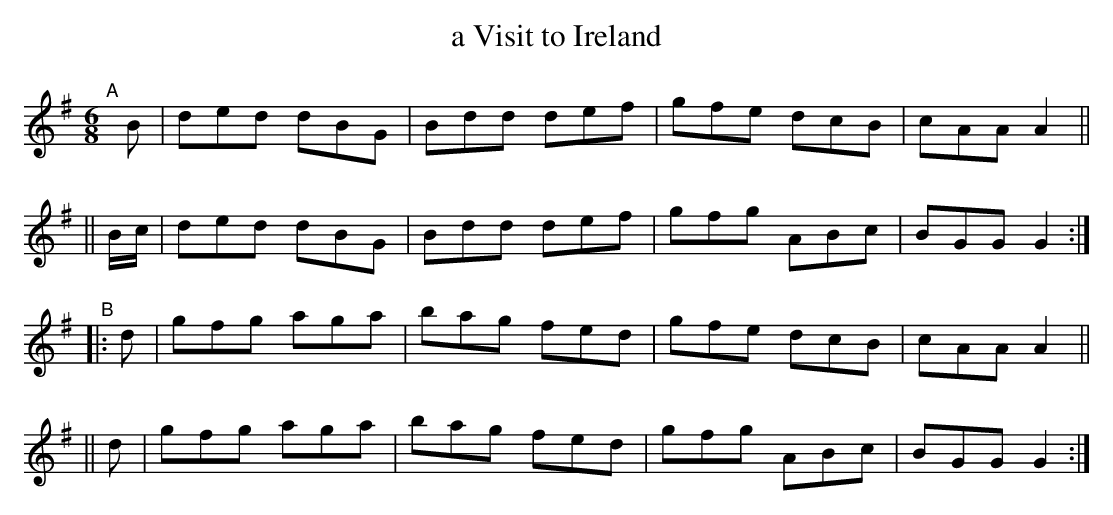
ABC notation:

X:1
T: a Visit to Ireland
M: 6/8
L: 1/8
K: G
"^A"\
[|]  B  | ded dBG | Bdd def | gfe dcB | cAA A2 ||
|| B/c/ | ded dBG | Bdd def | gfg ABc | BGG G2 :|
"^B"\
|: d | gfg aga | bag fed | gfe dcB | cAA A2 ||
|| d | gfg aga | bag fed | gfg ABc | BGG G2 :|
